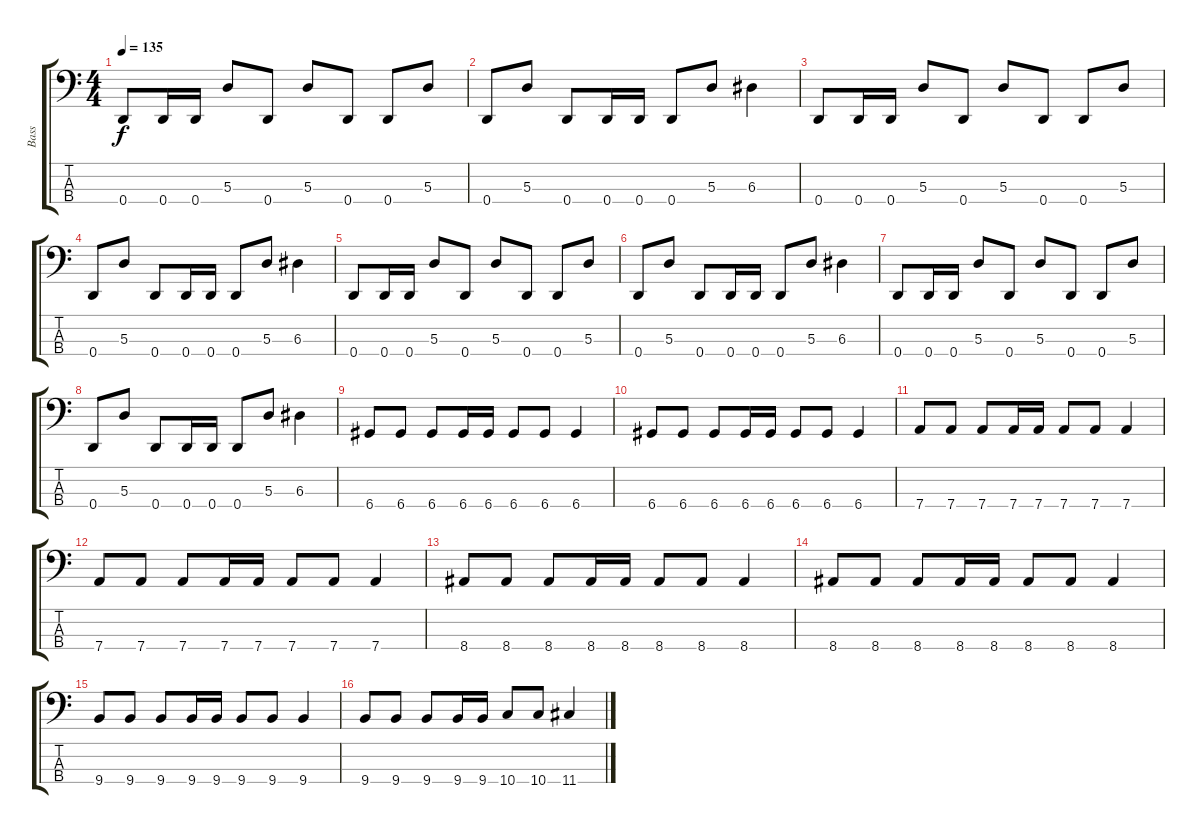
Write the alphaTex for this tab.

\track ("Bass" "Bass") {instrument electricbassfinger}
\staff {score tabs}
\tuning (G2 D2 A1 D1) {hide}
\ts (4 4)
\tempo 135
\clef f4
\ks c
0.4.8{dy f} 0.4.16 0.4.16 5.3.8 0.4.8 5.3.8 0.4.8 0.4.8 5.3.8 |
0.4.8 5.3.8 0.4.8 0.4.16 0.4.16 0.4.8 5.3.8 6.3.4 |
0.4.8 0.4.16 0.4.16 5.3.8 0.4.8 5.3.8 0.4.8 0.4.8 5.3.8 |
0.4.8 5.3.8 0.4.8 0.4.16 0.4.16 0.4.8 5.3.8 6.3.4 |
0.4.8 0.4.16 0.4.16 5.3.8 0.4.8 5.3.8 0.4.8 0.4.8 5.3.8 |
0.4.8 5.3.8 0.4.8 0.4.16 0.4.16 0.4.8 5.3.8 6.3.4 |
0.4.8 0.4.16 0.4.16 5.3.8 0.4.8 5.3.8 0.4.8 0.4.8 5.3.8 |
0.4.8 5.3.8 0.4.8 0.4.16 0.4.16 0.4.8 5.3.8 6.3.4 |
6.4.8 6.4.8 6.4.8 6.4.16 6.4.16 6.4.8 6.4.8 6.4.4 |
6.4.8 6.4.8 6.4.8 6.4.16 6.4.16 6.4.8 6.4.8 6.4.4 |
7.4.8 7.4.8 7.4.8 7.4.16 7.4.16 7.4.8 7.4.8 7.4.4 |
7.4.8 7.4.8 7.4.8 7.4.16 7.4.16 7.4.8 7.4.8 7.4.4 |
8.4.8 8.4.8 8.4.8 8.4.16 8.4.16 8.4.8 8.4.8 8.4.4 |
8.4.8 8.4.8 8.4.8 8.4.16 8.4.16 8.4.8 8.4.8 8.4.4 |
9.4.8 9.4.8 9.4.8 9.4.16 9.4.16 9.4.8 9.4.8 9.4.4 |
9.4.8 9.4.8 9.4.8 9.4.16 9.4.16 10.4.8 10.4.8 11.4.4
